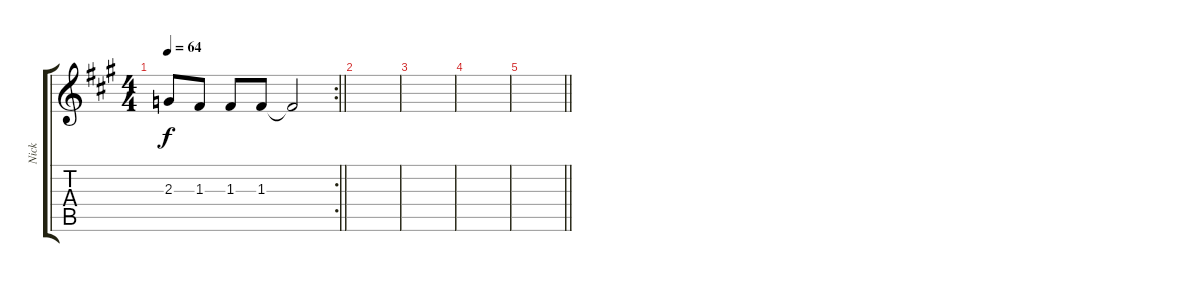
\track ("Nick" "Nick") {instrument overdrivenguitar}
\staff {score tabs}
\tuning (D4 A3 F3 C3 G2 D2) {hide}
\rc 2
\ts (4 4)
\tempo 64
\clef g2
\barLineRight lightlight
\ks a
2.3{t}.8{dy f} 1.3.8 1.3.8 1.3.8 1.3{t}.2 |
|
|
|
\barLineRight lightlight
